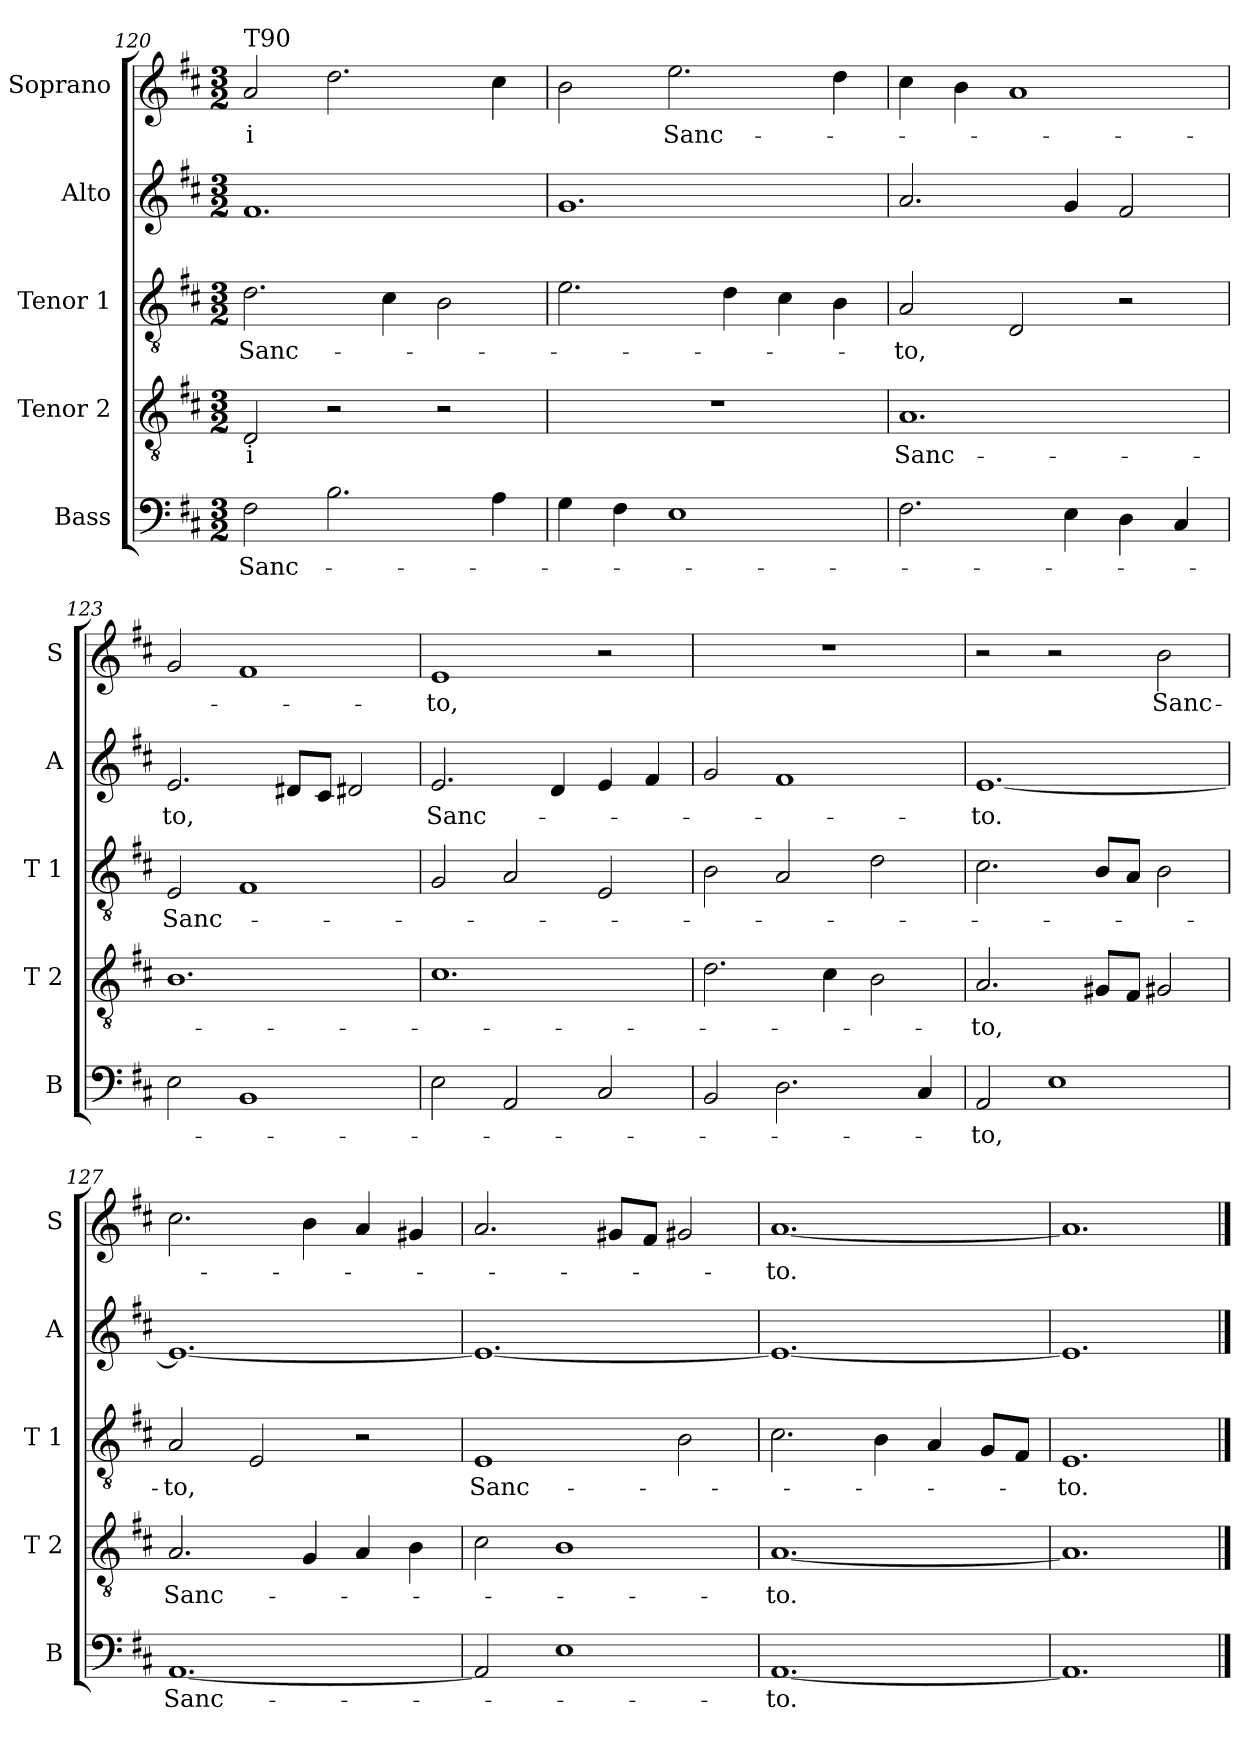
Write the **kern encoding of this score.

**kern	**text	**kern	**text	**kern	**text	**kern	**text	**kern	**text
*part5	*part5	*part4	*part4	*part3	*part3	*part2	*part2	*part1	*part1
*staff5	*staff5	*staff4	*staff4	*staff3	*staff3	*staff2	*staff2	*staff1	*staff1
*I"Bass	*	*I"Tenor 2	*	*I"Tenor 1	*	*I"Alto	*	*I"Soprano	*
*I'B	*	*I'T 2	*	*I'T 1	*	*I'A	*	*I'S	*
!!LO:LB:g=z
*clefF4	*	*clefGv2	*	*clefGv2	*	*clefG2	*	*clefG2	*
*k[f#c#]	*	*k[f#c#]	*	*k[f#c#]	*	*k[f#c#]	*	*k[f#c#]	*
*D:	*	*D:	*	*D:	*	*D:	*	*D:	*
*M3/2	*	*M3/2	*	*M3/2	*	*M3/2	*	*M3/2	*
=120	=120	=120	=120	=120	=120	=120	=120	=120	=120
!	!	!	!	!	!	!	!	!LO:TX:a:t=T90	!
!	!LO:LY:b	!	!LO:LY:b	!	!LO:LY:b	!	!	!	!LO:LY:b
2F#\	Sanc-	2D/	-i	2.d\	Sanc-	1.f#	.	2a/	-i
2.B\	.	2r	.	.	.	.	.	2.dd\	.
.	.	.	.	4c#\	.	.	.	.	.
.	.	2r	.	2B\	.	.	.	.	.
4A\	.	.	.	.	.	.	.	4cc#\	.
=121	=121	=121	=121	=121	=121	=121	=121	=121	=121
4G\	.	1.r	.	2.e\	.	1.g	.	2b\	.
4F#\	.	.	.	.	.	.	.	.	.
!	!	!	!	!	!	!	!	!	!LO:LY:b
1E	.	.	.	.	.	.	.	2.ee\	Sanc-
.	.	.	.	4d\	.	.	.	.	.
.	.	.	.	4c#\	.	.	.	.	.
.	.	.	.	4B\	.	.	.	4dd\	.
=122	=122	=122	=122	=122	=122	=122	=122	=122	=122
!	!	!	!LO:LY:b	!	!LO:LY:b	!	!	!	!
2.F#\	.	1.A	Sanc-	2A/	-to,	2.a/	.	4cc#\	.
.	.	.	.	.	.	.	.	4b\	.
.	.	.	.	2D/	.	.	.	1a	.
4E\	.	.	.	.	.	4g/	.	.	.
4D\	.	.	.	2r	.	2f#/	.	.	.
4C#/	.	.	.	.	.	.	.	.	.
=123	=123	=123	=123	=123	=123	=123	=123	=123	=123
!	!	!	!	!	!LO:LY:b	!	!LO:LY:b	!	!
2E\	.	1.B	.	2E/	Sanc-	2.e/	-to,	2g/	.
1BB	.	.	.	1F#	.	.	.	1f#	.
.	.	.	.	.	.	8d#X/L	.	.	.
.	.	.	.	.	.	8c#/J	.	.	.
.	.	.	.	.	.	2d#X/	.	.	.
=124	=124	=124	=124	=124	=124	=124	=124	=124	=124
!	!	!	!	!	!	!	!LO:LY:b	!	!LO:LY:b
2E\	.	1.c#	.	2G/	.	2.e/	Sanc-	1e	-to,
2AA/	.	.	.	2A/	.	.	.	.	.
.	.	.	.	.	.	4d/	.	.	.
2C#/	.	.	.	2E/	.	4e/	.	2r	.
.	.	.	.	.	.	4f#/	.	.	.
=125	=125	=125	=125	=125	=125	=125	=125	=125	=125
2BB/	.	2.d\	.	2B\	.	2g/	.	1.r	.
2.D\	.	.	.	2A/	.	1f#	.	.	.
.	.	4c#\	.	.	.	.	.	.	.
.	.	2B\	.	2d\	.	.	.	.	.
4C#/	.	.	.	.	.	.	.	.	.
!!LO:LB:g=z
=126	=126	=126	=126	=126	=126	=126	=126	=126	=126
!	!LO:LY:b	!	!LO:LY:b	!	!	!	!LO:LY:b	!	!
2AA/	-to,	2.A/	-to,	2.c#\	.	[1.e	-to.	2r	.
1E	.	.	.	.	.	.	.	2r	.
.	.	8G#X/L	.	8B/L	.	.	.	.	.
.	.	8F#/J	.	8A/J	.	.	.	.	.
!	!	!	!	!	!	!	!	!	!LO:LY:b
.	.	2G#X/	.	2B\	.	.	.	2b\	Sanc-
=127	=127	=127	=127	=127	=127	=127	=127	=127	=127
!	!LO:LY:b	!	!LO:LY:b	!	!LO:LY:b	!	!	!	!
[1.AA	Sanc-	2.A/	Sanc-	2A/	-to,	1.e_	.	2.cc#\	.
.	.	.	.	2E/	.	.	.	.	.
.	.	4G/	.	.	.	.	.	4b\	.
.	.	4A/	.	2r	.	.	.	4a/	.
.	.	4B\	.	.	.	.	.	4g#X/	.
=128	=128	=128	=128	=128	=128	=128	=128	=128	=128
!	!	!	!	!	!LO:LY:b	!	!	!	!
2AA/]	.	2c#\	.	1E	Sanc-	1.e_	.	2.a/	.
1E	.	1B	.	.	.	.	.	.	.
.	.	.	.	.	.	.	.	8g#X/L	.
.	.	.	.	.	.	.	.	8f#/J	.
.	.	.	.	2B\	.	.	.	2g#X/	.
=129	=129	=129	=129	=129	=129	=129	=129	=129	=129
!	!LO:LY:b	!	!LO:LY:b	!	!	!	!	!	!LO:LY:b
[1.AA	-to.	[1.A	-to.	2.c#\	.	1.e_	.	[1.a	-to.
.	.	.	.	4B\	.	.	.	.	.
.	.	.	.	4A/	.	.	.	.	.
.	.	.	.	8G/L	.	.	.	.	.
.	.	.	.	8F#/J	.	.	.	.	.
=130	=130	=130	=130	=130	=130	=130	=130	=130	=130
!	!	!	!	!	!LO:LY:b	!	!	!	!
1.AA]	.	1.A]	.	1.E	-to.	1.e]	.	1.a]	.
==	==	==	==	==	==	==	==	==	==
*-	*-	*-	*-	*-	*-	*-	*-	*-	*-
